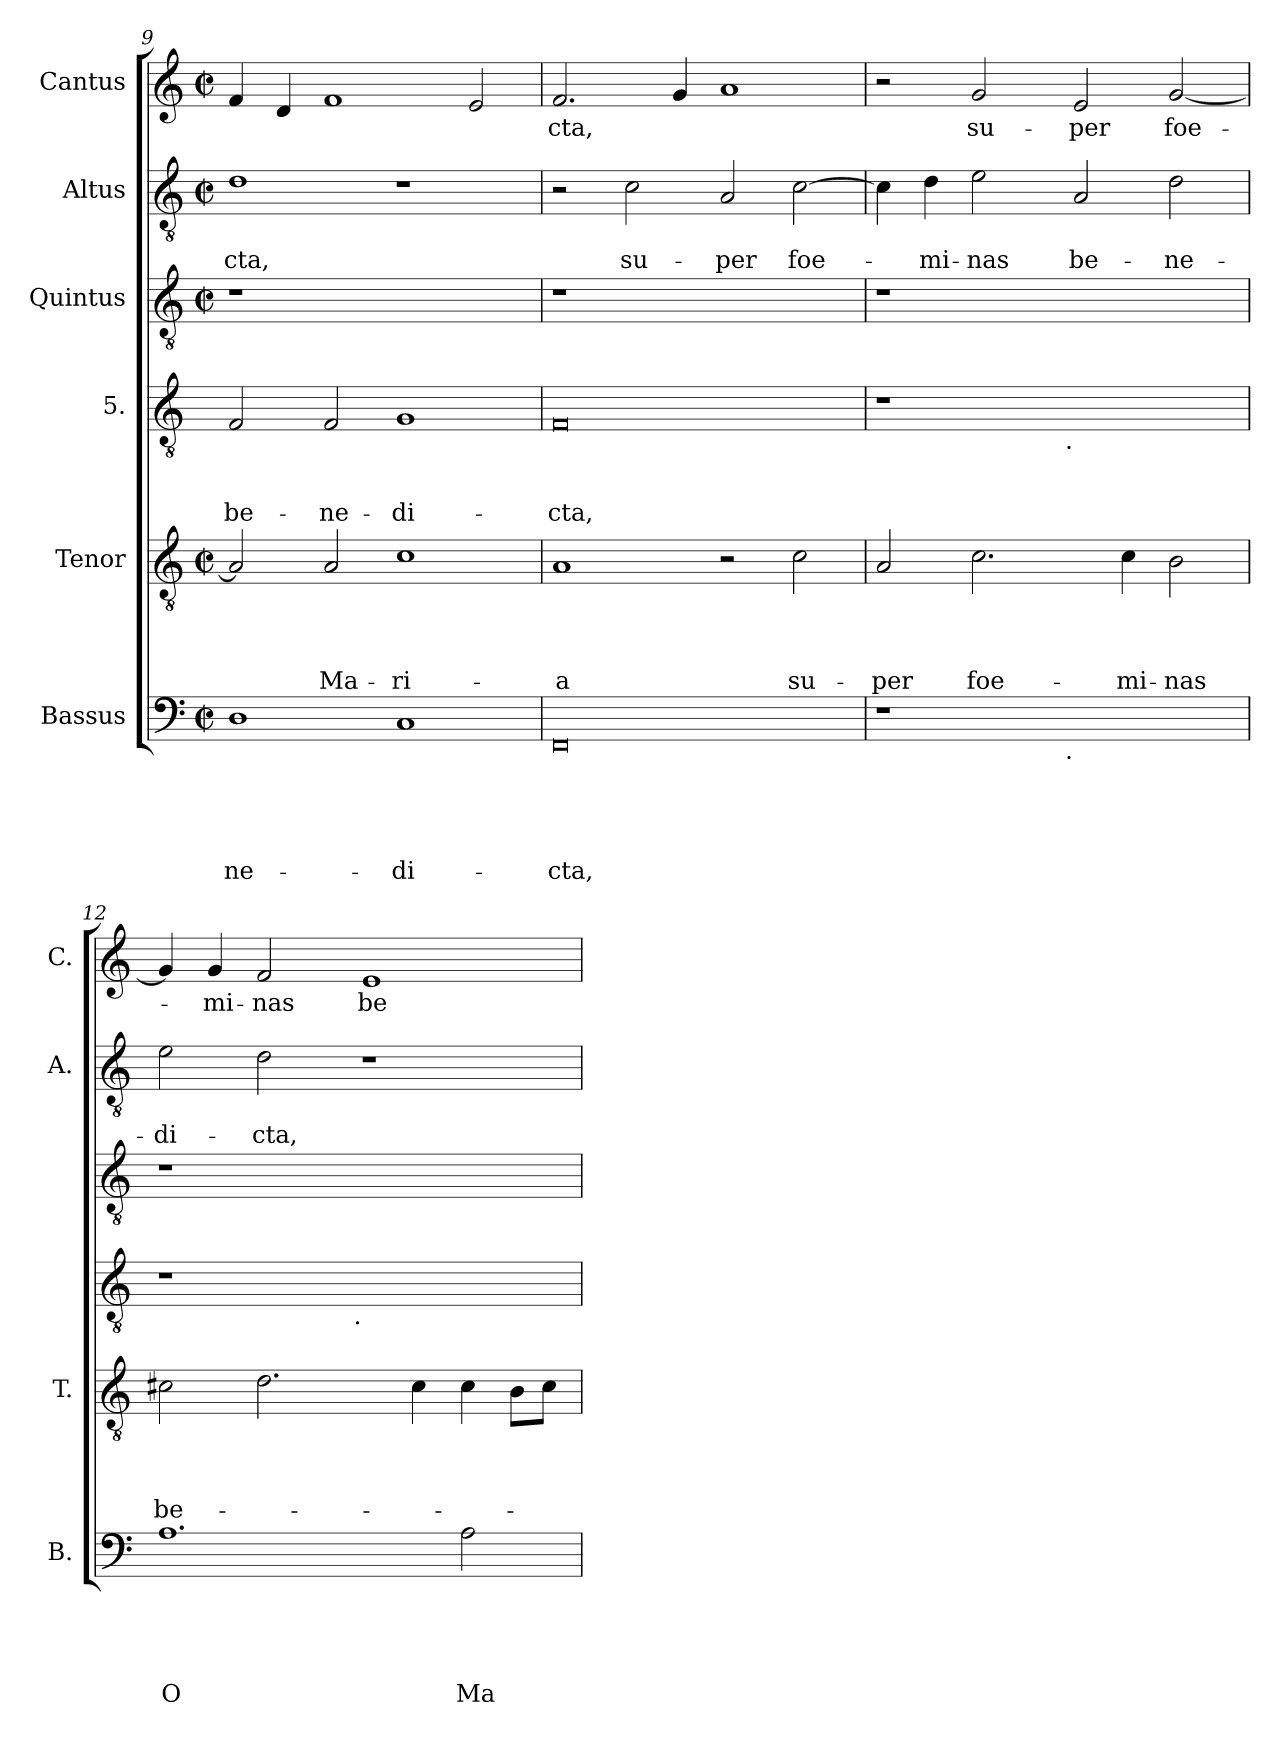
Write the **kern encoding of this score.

**kern	**text	**text	**text	**text	**text	**kern	**text	**text	**text	**text	**kern	**text	**text	**text	**kern	**kern	**text	**text	**kern	**text
*part6	*part6	*part6	*part6	*part6	*part6	*part5	*part5	*part5	*part5	*part5	*part4	*part4	*part4	*part4	*part3	*part2	*part2	*part2	*part1	*part1
*staff6	*staff6	*staff6	*staff6	*staff6	*staff6	*staff5	*staff5	*staff5	*staff5	*staff5	*staff4	*staff4	*staff4	*staff4	*staff3	*staff2	*staff2	*staff2	*staff1	*staff1
*I"Bassus	*	*	*	*	*	*I"Tenor	*	*	*	*	*I"5.	*	*	*	*I"Quintus	*I"Altus	*	*	*I"Cantus	*
*I'B.	*	*	*	*	*	*I'T.	*	*	*	*	*	*	*	*	*	*I'A.	*	*	*I'C.	*
*clefF4	*	*	*	*	*	*clefGv2	*	*	*	*	*clefGv2	*	*	*	*clefGv2	*clefGv2	*	*	*clefG2	*
*k[]	*	*	*	*	*	*k[]	*	*	*	*	*k[]	*	*	*	*k[]	*k[]	*	*	*k[]	*
*C:	*	*	*	*	*	*C:	*	*	*	*	*C:	*	*	*	*C:	*C:	*	*	*C:	*
*M2/2	*	*	*	*	*	*M2/2	*	*	*	*	*	*	*	*	*M2/2	*M2/2	*	*	*M2/2	*
*met(c|)	*	*	*	*	*	*met(c|)	*	*	*	*	*	*	*	*	*met(c|)	*met(c|)	*	*	*met(c|)	*
=9	=9	=9	=9	=9	=9	=9	=9	=9	=9	=9	=9	=9	=9	=9	=9	=9	=9	=9	=9	=9
!	!	!	!	!	!LO:LY:b	!	!	!	!	!	!	!	!	!LO:LY:b	!	!	!	!LO:LY:b	!	!
1D	.	.	.	.	-ne-	2A/]	.	.	.	.	2F/	.	.	be-	1r	1d	.	-cta,	4f/	.
.	.	.	.	.	.	.	.	.	.	.	.	.	.	.	.	.	.	.	4d/	.
!	!	!	!	!	!	!	!	!	!	!LO:LY:b	!	!	!	!LO:LY:b	!	!	!	!	!	!
.	.	.	.	.	.	2A/	.	.	.	Ma-	2F/	.	.	-ne-	.	.	.	.	1f	.
!	!	!	!	!	!LO:LY:b	!	!	!	!	!LO:LY:b	!	!	!	!LO:LY:b	!	!	!	!	!	!
1C	.	.	.	.	-di-	1c	.	.	.	-ri-	1G	.	.	-di-	1ryy	1r	.	.	.	.
.	.	.	.	.	.	.	.	.	.	.	.	.	.	.	.	.	.	.	2e/	.
!!LO:PB:g=z
=10	=10	=10	=10	=10	=10	=10	=10	=10	=10	=10	=10	=10	=10	=10	=10	=10	=10	=10	=10	=10
!	!	!	!	!	!LO:LY:b	!	!	!	!	!LO:LY:b:rj	!	!	!	!LO:LY:b	!	!	!	!	!	!LO:LY:b
0FF	.	.	.	.	-cta,	1A	.	.	.	-a	0F	.	.	-cta,	1r	2r	.	.	2.f/	-cta,
!	!	!	!	!	!	!	!	!	!	!	!	!	!	!	!	!	!	!LO:LY:b	!	!
.	.	.	.	.	.	.	.	.	.	.	.	.	.	.	.	2c\	.	su-	.	.
.	.	.	.	.	.	.	.	.	.	.	.	.	.	.	.	.	.	.	4g/	.
!	!	!	!	!	!	!	!	!	!	!	!	!	!	!	!	!	!	!LO:LY:b	!	!
.	.	.	.	.	.	2r	.	.	.	.	.	.	.	.	1ryy	2A/	.	-per	1a	.
!	!	!	!	!	!	!	!	!	!	!LO:LY:b	!	!	!	!	!	!	!	!LO:LY:b	!	!
.	.	.	.	.	.	2c\	.	.	.	su-	.	.	.	.	.	[>2c\	.	foe-	.	.
=11	=11	=11	=11	=11	=11	=11	=11	=11	=11	=11	=11	=11	=11	=11	=11	=11	=11	=11	=11	=11
!	!	!	!	!	!	!	!	!	!	!LO:LY:b	!	!	!	!	!	!	!	!	!	!
*^	*	*	*	*	*	*	*	*	*	*	*^	*	*	*	*	*	*	*	*	*
1r	2ryy	.	.	.	.	.	2A/	.	.	.	-per	1r	2ryy	.	.	.	1r	4c\]	.	.	2r	.
!	!	!	!	!	!	!	!	!	!	!	!	!	!	!	!	!	!	!	!	!LO:LY:b	!	!
.	.	.	.	.	.	.	.	.	.	.	.	.	.	.	.	.	.	4d\	.	-mi-	.	.
!	!	!	!	!	!	!	!	!	!	!	!LO:LY:b	!	!	!	!	!	!	!	!	!LO:LY:b:rj	!	!LO:LY:b
.	4ryy	.	.	.	.	.	2.c\	.	.	.	foe-	.	4ryy	.	.	.	.	2e\	.	-nas	2g/	su-
.	8...ryy	.	.	.	.	.	.	.	.	.	.	.	8...ryy	.	.	.	.	.	.	.	.	.
!	!	!	!	!	!	!	!	!	!	!	!	!	!LO:TX:b:t=.	!	!	!	!	!	!	!	!	!
!	!LO:TX:b:t=.	!	!	!	!	!	!	!	!	!	!	!	!	!	!	!	!	!	!	!	!	!
.	1ryy	.	.	.	.	.	.	.	.	.	.	.	1ryy	.	.	.	.	.	.	.	.	.
!	!	!	!	!	!	!	!	!	!	!	!	!	!	!	!	!	!	!	!	!LO:LY:b	!	!LO:LY:b
1ryy	.	.	.	.	.	.	.	.	.	.	.	1ryy	.	.	.	.	1ryy	2A/	.	be-	2e/	-per
!	!	!	!	!	!	!	!	!	!	!	!LO:LY:b	!	!	!	!	!	!	!	!	!	!	!
.	.	.	.	.	.	.	4c\	.	.	.	-mi-	.	.	.	.	.	.	.	.	.	.	.
!	!	!	!	!	!	!	!	!	!	!	!LO:LY:b:rj	!	!	!	!	!	!	!	!	!LO:LY:b	!	!LO:LY:b
.	.	.	.	.	.	.	2B\	.	.	.	-nas	.	.	.	.	.	.	2d\	.	-ne-	[<2g/	foe-
.	64ryy	.	.	.	.	.	.	.	.	.	.	.	64ryy	.	.	.	.	.	.	.	.	.
=12	=12	=12	=12	=12	=12	=12	=12	=12	=12	=12	=12	=12	=12	=12	=12	=12	=12	=12	=12	=12	=12	=12
!	!	!	!	!	!	!LO:LY:b	!	!	!	!	!LO:LY:b	!	!	!	!	!	!	!	!	!LO:LY:b	!	!
*v	*v	*	*	*	*	*	*	*	*	*	*	*	*	*	*	*	*	*	*	*	*	*
1.A	.	.	.	.	O	2c#X\	.	.	.	be-	1r	2ryy	.	.	.	1r	2e\	.	-di-	4g/]	.
!	!	!	!	!	!	!	!	!	!	!	!	!	!	!	!	!	!	!	!	!	!LO:LY:b
.	.	.	.	.	.	.	.	.	.	.	.	.	.	.	.	.	.	.	.	4g/	-mi-
!	!	!	!	!	!	!	!	!	!	!	!	!	!	!	!	!	!	!	!LO:LY:b	!	!LO:LY:b:rj
.	.	.	.	.	.	2.d\	.	.	.	.	.	4ryy	.	.	.	.	2d\	.	-cta,	2f/	-nas
.	.	.	.	.	.	.	.	.	.	.	.	8...ryy	.	.	.	.	.	.	.	.	.
!	!	!	!	!	!	!	!	!	!	!	!	!LO:TX:b:t=.	!	!	!	!	!	!	!	!	!
.	.	.	.	.	.	.	.	.	.	.	.	1ryy	.	.	.	.	.	.	.	.	.
!	!	!	!	!	!	!	!	!	!	!	!	!	!	!	!	!	!	!	!	!	!LO:LY:b
.	.	.	.	.	.	.	.	.	.	.	1ryy	.	.	.	.	1ryy	1r	.	.	1e	be-
.	.	.	.	.	.	4c#\	.	.	.	.	.	.	.	.	.	.	.	.	.	.	.
!	!	!	!	!	!LO:LY:b	!	!	!	!	!	!	!	!	!	!	!	!	!	!	!	!
2A\	.	.	.	.	Ma-	4c#\	.	.	.	.	.	.	.	.	.	.	.	.	.	.	.
.	.	.	.	.	.	8B\L	.	.	.	.	.	.	.	.	.	.	.	.	.	.	.
.	.	.	.	.	.	8c#\J	.	.	.	.	.	.	.	.	.	.	.	.	.	.	.
.	.	.	.	.	.	.	.	.	.	.	.	64ryy	.	.	.	.	.	.	.	.	.
*	*	*	*	*	*	*	*	*	*	*	*v	*v	*	*	*	*	*	*	*	*	*
=	=	=	=	=	=	=	=	=	=	=	=	=	=	=	=	=	=	=	=	=
*-	*-	*-	*-	*-	*-	*-	*-	*-	*-	*-	*-	*-	*-	*-	*-	*-	*-	*-	*-	*-
